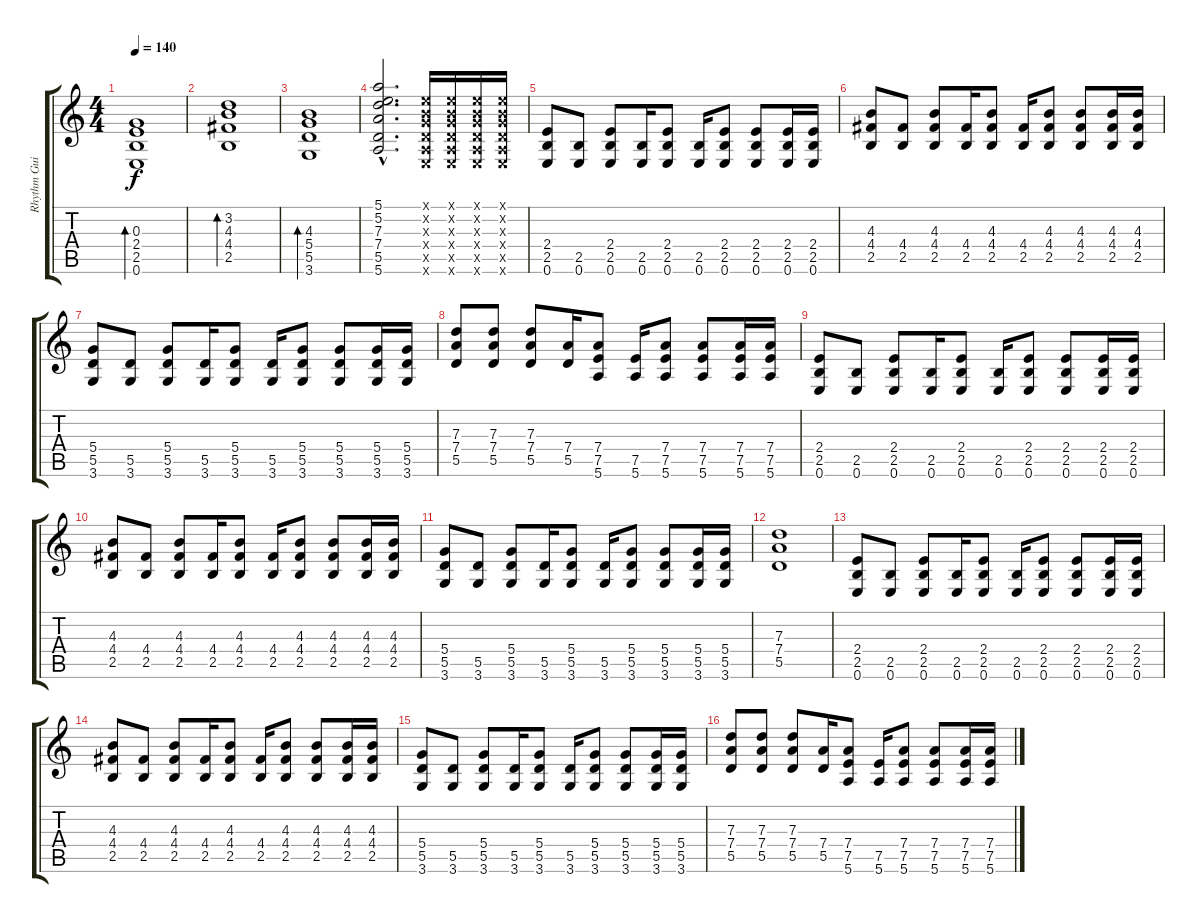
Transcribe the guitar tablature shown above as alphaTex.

\track ("Rhythm Guitar" "Rhythm Gui") {instrument distortionguitar}
\staff {score tabs}
\tuning (E4 B3 G3 D3 A2 E2) {hide}
\ts (4 4)
\tempo 140
\clef g2
\ks c
(0.3 2.4 2.5 0.6).1{bd 60 dy f} |
(3.2 4.3 4.4 2.5).1{bd 60} |
(4.3 5.4 5.5 3.6).1{bd 60} |
(5.1{hac} 5.2{hac} 7.3{hac} 7.4{hac} 5.5{hac} 5.6{hac}).2{d} (0.1{x} 0.2{x} 0.3{x} 0.4{x} 0.5{x} 0.6{x}).16 (0.1{x} 0.2{x} 0.3{x} 0.4{x} 0.5{x} 0.6{x}).16 (0.1{x} 0.2{x} 0.3{x} 0.4{x} 0.5{x} 0.6{x}).16 (0.1{x} 0.2{x} 0.3{x} 0.4{x} 0.5{x} 0.6{x}).16 |
(2.4 2.5 0.6).8 (2.5 0.6).8 (2.4 2.5 0.6).8 (2.5 0.6).16 (2.4 2.5 0.6).8 (2.5 0.6).16 (2.4 2.5 0.6).8 (2.4 2.5 0.6).8 (2.4 2.5 0.6).16 (2.4 2.5 0.6).16 |
(4.3 4.4 2.5).8 (4.4 2.5).8 (4.3 4.4 2.5).8 (4.4 2.5).16 (4.3 4.4 2.5).8 (4.4 2.5).16 (4.3 4.4 2.5).8 (4.3 4.4 2.5).8 (4.3 4.4 2.5).16 (4.3 4.4 2.5).16 |
(5.4 5.5 3.6).8 (5.5 3.6).8 (5.4 5.5 3.6).8 (5.5 3.6).16 (5.4 5.5 3.6).8 (5.5 3.6).16 (5.4 5.5 3.6).8 (5.4 5.5 3.6).8 (5.4 5.5 3.6).16 (5.4 5.5 3.6).16 |
(7.3 7.4 5.5).8 (7.3 7.4 5.5).8 (7.3 7.4 5.5).8 (7.4 5.5).16 (7.4 7.5 5.6).8 (7.5 5.6).16 (7.4 7.5 5.6).8 (7.4 7.5 5.6).8 (7.4 7.5 5.6).16 (7.4 7.5 5.6).16 |
(2.4 2.5 0.6).8 (2.5 0.6).8 (2.4 2.5 0.6).8 (2.5 0.6).16 (2.4 2.5 0.6).8 (2.5 0.6).16 (2.4 2.5 0.6).8 (2.4 2.5 0.6).8 (2.4 2.5 0.6).16 (2.4 2.5 0.6).16 |
(4.3 4.4 2.5).8 (4.4 2.5).8 (4.3 4.4 2.5).8 (4.4 2.5).16 (4.3 4.4 2.5).8 (4.4 2.5).16 (4.3 4.4 2.5).8 (4.3 4.4 2.5).8 (4.3 4.4 2.5).16 (4.3 4.4 2.5).16 |
(5.4 5.5 3.6).8 (5.5 3.6).8 (5.4 5.5 3.6).8 (5.5 3.6).16 (5.4 5.5 3.6).8 (5.5 3.6).16 (5.4 5.5 3.6).8 (5.4 5.5 3.6).8 (5.4 5.5 3.6).16 (5.4 5.5 3.6).16 |
(7.3 7.4 5.5).1 |
(2.4 2.5 0.6).8 (2.5 0.6).8 (2.4 2.5 0.6).8 (2.5 0.6).16 (2.4 2.5 0.6).8 (2.5 0.6).16 (2.4 2.5 0.6).8 (2.4 2.5 0.6).8 (2.4 2.5 0.6).16 (2.4 2.5 0.6).16 |
(4.3 4.4 2.5).8 (4.4 2.5).8 (4.3 4.4 2.5).8 (4.4 2.5).16 (4.3 4.4 2.5).8 (4.4 2.5).16 (4.3 4.4 2.5).8 (4.3 4.4 2.5).8 (4.3 4.4 2.5).16 (4.3 4.4 2.5).16 |
(5.4 5.5 3.6).8 (5.5 3.6).8 (5.4 5.5 3.6).8 (5.5 3.6).16 (5.4 5.5 3.6).8 (5.5 3.6).16 (5.4 5.5 3.6).8 (5.4 5.5 3.6).8 (5.4 5.5 3.6).16 (5.4 5.5 3.6).16 |
(7.3 7.4 5.5).8 (7.3 7.4 5.5).8 (7.3 7.4 5.5).8 (7.4 5.5).16 (7.4 7.5 5.6).8 (7.5 5.6).16 (7.4 7.5 5.6).8 (7.4 7.5 5.6).8 (7.4 7.5 5.6).16 (7.4 7.5 5.6).16
